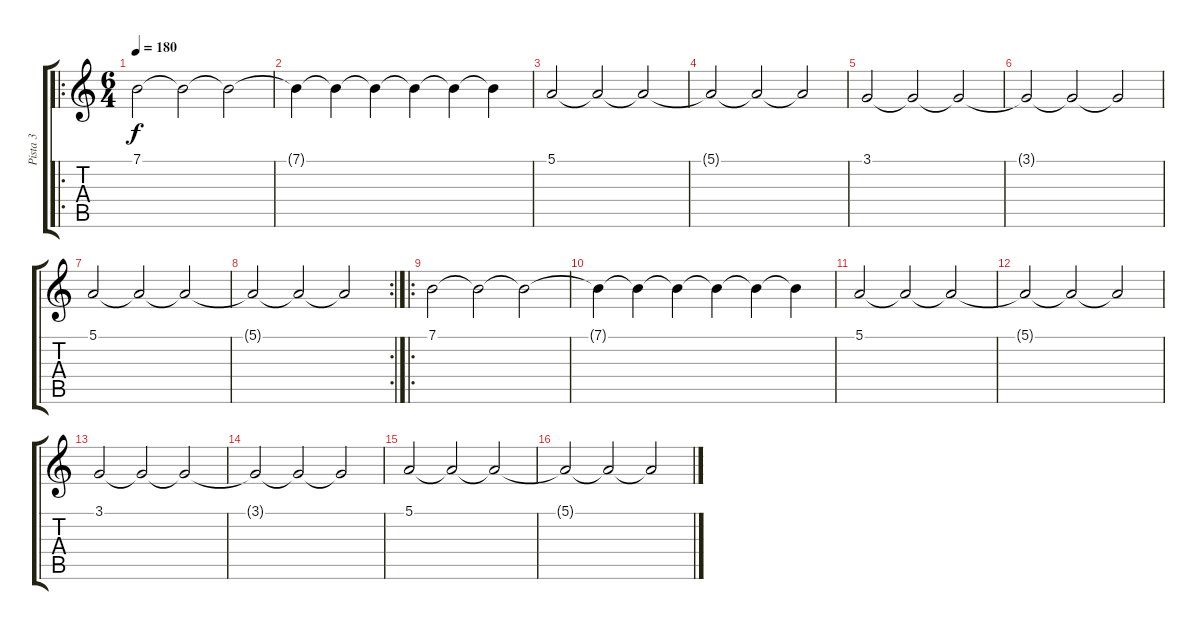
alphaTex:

\track ("Pista 3" "Pista 3") {instrument synthvoice}
\staff {score tabs}
\tuning (E4 B3 G3 D3 A2 E2) {hide}
\ro
\ts (6 4)
\tempo 180
\clef g2
\ks c
7.1.2{dy f} 7.1{t}.2 7.1{t}.2 |
7.1{t}.4 7.1{t}.4 7.1{t}.4 7.1{t}.4 7.1{t}.4 7.1{t}.4 |
5.1.2 5.1{t}.2 5.1{t}.2 |
5.1{t}.2 5.1{t}.2 5.1{t}.2 |
3.1.2 3.1{t}.2 3.1{t}.2 |
3.1{t}.2 3.1{t}.2 3.1{t}.2 |
5.1.2 5.1{t}.2 5.1{t}.2 |
\rc 2
5.1{t}.2 5.1{t}.2 5.1{t}.2 |
\ro
7.1.2 7.1{t}.2 7.1{t}.2 |
7.1{t}.4 7.1{t}.4 7.1{t}.4 7.1{t}.4 7.1{t}.4 7.1{t}.4 |
5.1.2 5.1{t}.2 5.1{t}.2 |
5.1{t}.2 5.1{t}.2 5.1{t}.2 |
3.1.2 3.1{t}.2 3.1{t}.2 |
3.1{t}.2 3.1{t}.2 3.1{t}.2 |
5.1.2 5.1{t}.2 5.1{t}.2 |
5.1{t}.2 5.1{t}.2 5.1{t}.2
